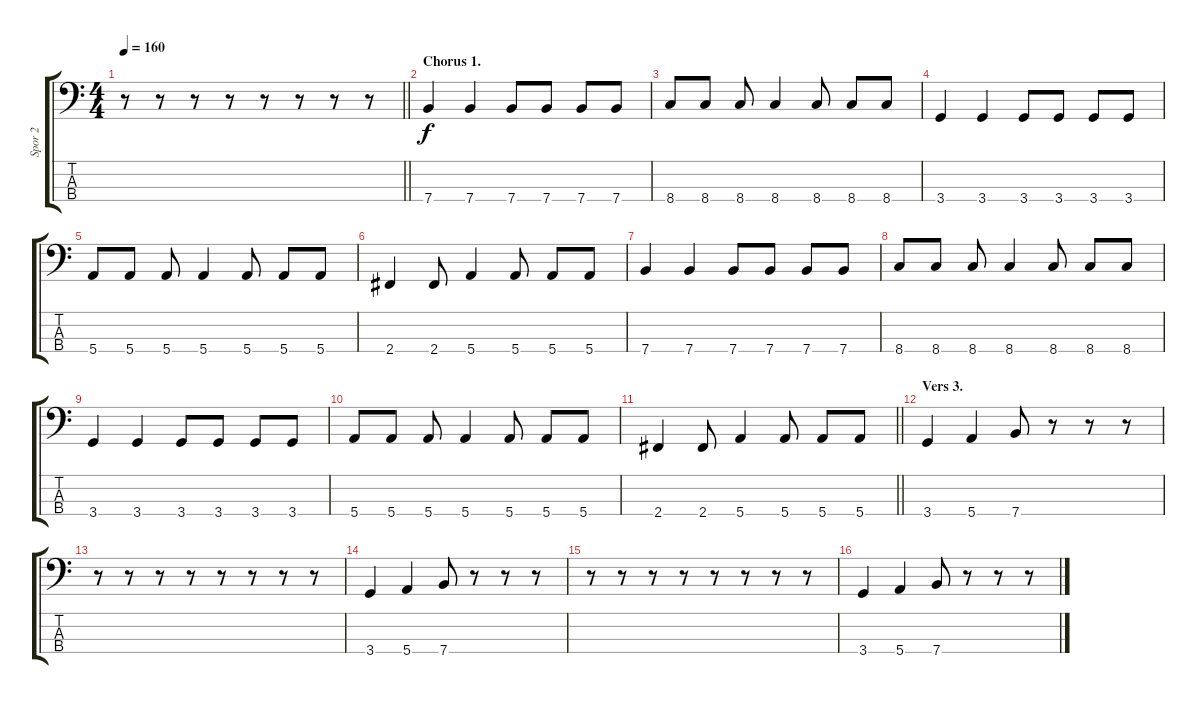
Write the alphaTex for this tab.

\track ("Spor 2" "Spor 2") {instrument electricbasspick}
\staff {score tabs}
\tuning (G2 D2 A1 E1) {hide}
\ts (4 4)
\tempo 160
\clef f4
\barLineRight lightlight
\ks c
r.8{dy f} r.8 r.8 r.8 r.8 r.8 r.8 r.8 |
\section ("" "Chorus 1.")
7.4.4 7.4.4 7.4.8 7.4.8 7.4.8 7.4.8 |
8.4.8 8.4.8 8.4.8 8.4.4 8.4.8 8.4.8 8.4.8 |
3.4.4 3.4.4 3.4.8 3.4.8 3.4.8 3.4.8 |
5.4.8 5.4.8 5.4.8 5.4.4 5.4.8 5.4.8 5.4.8 |
2.4.4 2.4.8 5.4.4 5.4.8 5.4.8 5.4.8 |
7.4.4 7.4.4 7.4.8 7.4.8 7.4.8 7.4.8 |
8.4.8 8.4.8 8.4.8 8.4.4 8.4.8 8.4.8 8.4.8 |
3.4.4 3.4.4 3.4.8 3.4.8 3.4.8 3.4.8 |
5.4.8 5.4.8 5.4.8 5.4.4 5.4.8 5.4.8 5.4.8 |
\barLineRight lightlight
2.4.4 2.4.8 5.4.4 5.4.8 5.4.8 5.4.8 |
\section ("" "Vers 3.")
3.4.4 5.4.4 7.4.8 r.8 r.8 r.8 |
r.8 r.8 r.8 r.8 r.8 r.8 r.8 r.8 |
3.4.4 5.4.4 7.4.8 r.8 r.8 r.8 |
r.8 r.8 r.8 r.8 r.8 r.8 r.8 r.8 |
3.4.4 5.4.4 7.4.8 r.8 r.8 r.8
